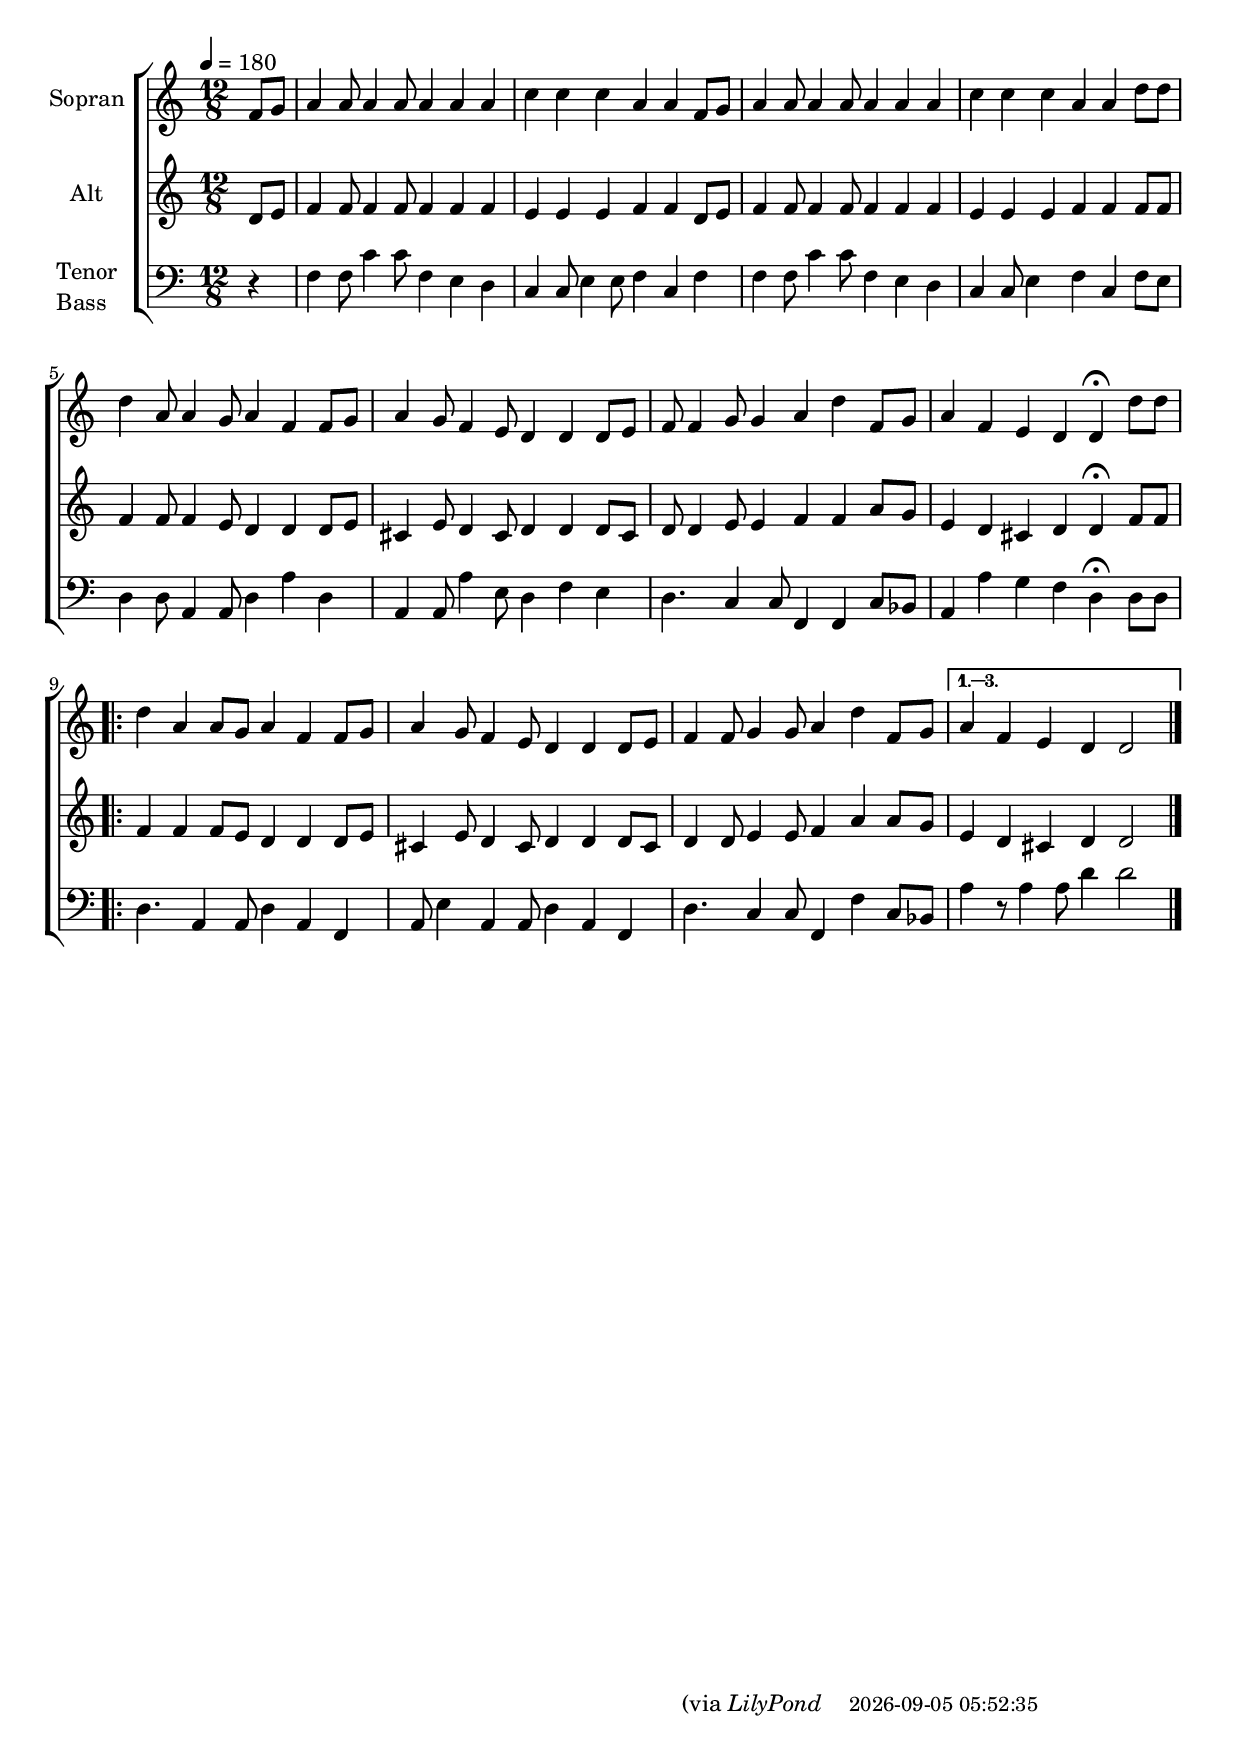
% Author:  Yotam Medini  yotam.medini@gmail.com -- Created: 2016/July/16

\include "english.ly"

ignore = \override NoteColumn #'ignore-collision = ##t
unignore = \override NoteColumn #'ignore-collision = ##f

% default is 20
% #(set-global-staff-size 14)
% #(set-global-staff-size 18)
% #(set-global-staff-size 14)
% #(set-global-staff-size 16)
% #(set-global-staff-size 18)

\paper{
  #(set-paper-size "a4")
  % top-margin = 0.8\cm
  % bottom-margin = 0.8\cm
  % annotate-spacing = ##t 
  oddFooterMarkup = \markup {
    % \fill-line {
      \hspace #60
      \on-the-fly #last-page { (via \italic "LilyPond"
      \small \typewriter
      % #(ly:export (lilypond-version)))
      \hspace #2
      \small
      \simple #(strftime "%Y-%m-%d %H:%M:%S " (localtime (current-time)))
      }
    % }
  }
  evenFooterMarkup = \oddFooterMarkup
}

global = {
  \key a \minor
  \time 12/8
  \tempo 4 = 180
}


sopMusic = \relative c' {
  \partial 4 f8[ g] |
  a4 a8 a4 a8 a4 a a | c c c a a f8[ g] | 
  a4 a8 a4 a8 a4 a a | c c c a a d8[ d] | 
  d4 a8 a4 g8 a4 f f8[ g] | a4 g8 f4 e8 d4 d d8[ e] |
  f8 f4 g8 g4 a d f,8[ g] | a4 f e d d\fermata d'8[ d] | 
  \set Score.doubleRepeatType = #":|.:"
  \repeat volta 3 {
    d4 a a8[ g] a4 f f8[ g] | a4 g8 f4 e8 d4 d d8[ e] | 
    f4 f8 g4 g8 a4 d f,8[ g] | % a4 f e d d2
  }
  \alternative { 
    { a4 f e d d2 }
  }
  \bar "|."
} 

altoMusic = \relative c' {
  \partial 4 d8[ e] |
  f4 f8 f4 f8 f4 f f | e e e f f d8[ e] | 
  f4 f8 f4 f8 f4 f f | e e e f f f8[ f] | 
  f4 f8 f4 e8 d4 d d8[ e] | cs4 e8 d4 cs8 d4 d d8[ cs] |
  d8 d4 e8 e4 f f a8[ g] | e4 d cs d d\fermata f8[ f] |
  \repeat volta 3 {
    f4 f f8[ e] d4 d d8[ e] | cs4 e8 d4 cs8 d4 d d8[ cs] |
    d4 d8 e4 e8 f4 a a8[ g] | % e4 d cs d d2
  }
  \alternative {
    { e4 d cs d d2 }
  }
  \bar "|."
}

bassMusic = \relative c {
  \partial 4 r4 |
  f4 f8 c'4 c8 f,4 e d | c4 c8 e4 e8 f4 c f |
  f4 f8 c'4 c8 f,4 e d | c4 c8 e4 s8 f4 c f8[ e] |
  d4 d8 a4 a8 d4 a' d, | a4 a8 a'4 e8 d4 f e |
  d4. c4 c8 f,4 f c'8[ bf] | a4 a' g f d\fermata d8[ d] | 
  \repeat volta 3 {
    d4. a4 a8 d4 a f | a8 e'4 a,4 a8 d4 a f | 
    d'4. c4 c8 f,4 f' c8[ bf] | % a4 r8 a4 a8 d4 d2
  }
  \alternative { 
    { a'4 r8 a4 a8 d4 d2 }
  }
  \bar "|."
}
  
\score {
  <<
    \new ChoirStaff <<

      \new Staff = "sop" <<
        \new Voice = "sopranos" { 
          \set Staff.instrumentName = "Sopran" 
          << \global \sopMusic >> }
      >>

      \new Staff = "alt" <<
        \new Voice = "altos" { 
          \set Staff.instrumentName = "Alt" 
          << \global \altoMusic >> }
      >>

      \new Staff = "bas" <<
        \clef bass
        \new Voice = "basses" { 
          \set Staff.instrumentName = \markup {
            \column { "Tenor" 
              \line { "Bass" }
            }
          }
          << \global \bassMusic >> }
      >>
    >>
  >>

  \layout {
    \context {
      \Staff
      % \override VerticalAxisGroup #'default-staff-staff-spacing #'basic-distance = #10
      % \override VerticalAxisGroup #'staff-staff-spacing #'basic-distance = #10
      % \override VerticalAxisGroup #'staff-staff-spacing =
      %    #'((basic-distance . -20))

    }
  }
  % \unfoldRepeats
  \midi { }
}
